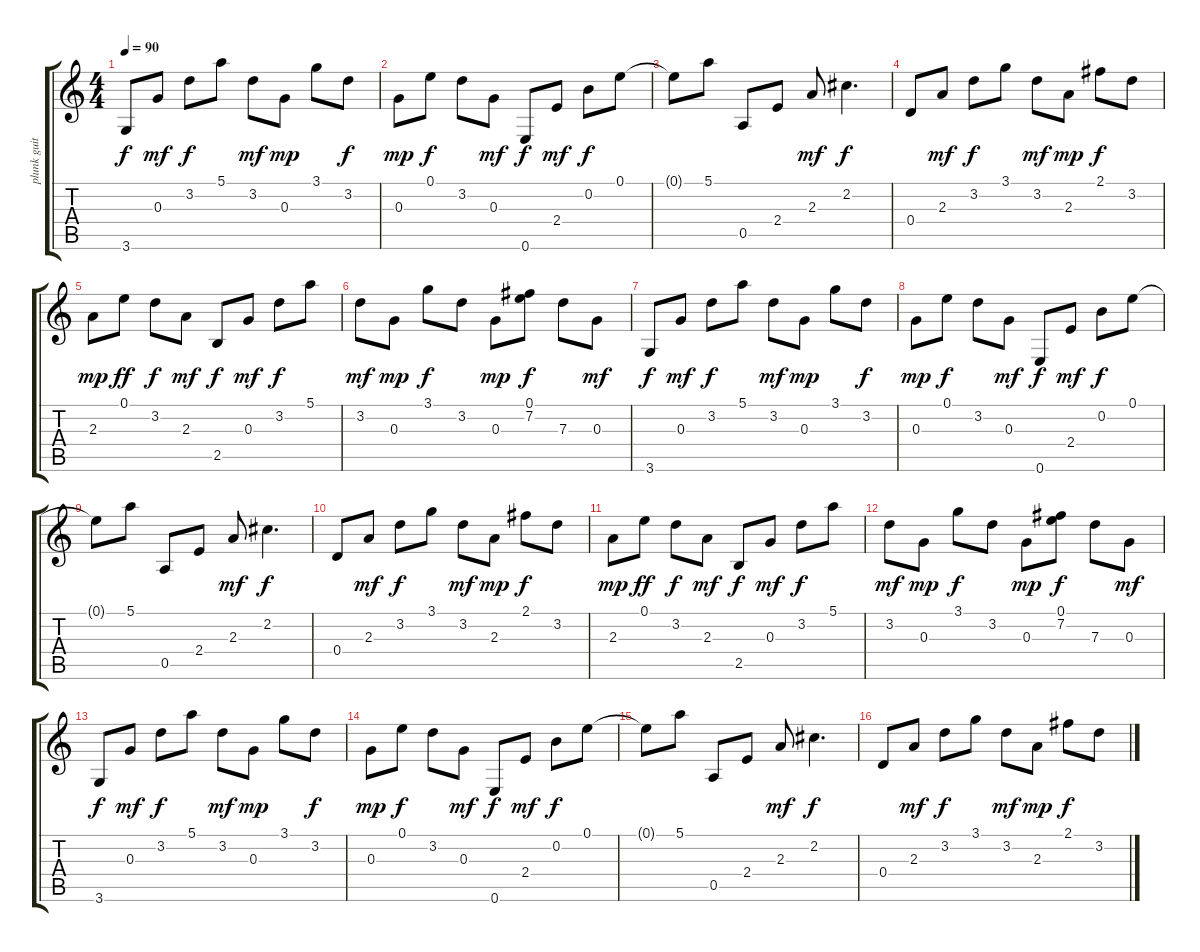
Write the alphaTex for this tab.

\track ("plunk guitar " "plunk guit") {instrument electricguitarclean}
\staff {score tabs}
\tuning (E4 B3 G3 D3 A2 E2) {hide}
\ts (4 4)
\tempo 90
\clef g2
\ks c
3.6.8{dy f} 0.3.8{dy mf} 3.2.8{dy f} 5.1.8 3.2.8{dy mf} 0.3.8{dy mp} 3.1.8 3.2.8{dy f} |
0.3.8{dy mp} 0.1.8{dy f} 3.2.8 0.3.8{dy mf} 0.6.8{dy f} 2.4.8{dy mf} 0.2.8{dy f} 0.1.8 |
0.1{t}.8 5.1.8 0.5.8 2.4.8 2.3.8{dy mf} 2.2.4{d dy f} |
0.4.8 2.3.8{dy mf} 3.2.8{dy f} 3.1.8 3.2.8{dy mf} 2.3.8{dy mp} 2.1.8{dy f} 3.2.8 |
2.3.8{dy mp} 0.1.8{dy ff} 3.2.8{dy f} 2.3.8{dy mf} 2.5.8{dy f} 0.3.8{dy mf} 3.2.8{dy f} 5.1.8 |
3.2.8{dy mf} 0.3.8{dy mp} 3.1.8{dy f} 3.2.8 0.3.8{dy mp} (0.1 7.2).8{dy f} 7.3.8 0.3.8{dy mf} |
3.6.8{dy f} 0.3.8{dy mf} 3.2.8{dy f} 5.1.8 3.2.8{dy mf} 0.3.8{dy mp} 3.1.8 3.2.8{dy f} |
0.3.8{dy mp} 0.1.8{dy f} 3.2.8 0.3.8{dy mf} 0.6.8{dy f} 2.4.8{dy mf} 0.2.8{dy f} 0.1.8 |
0.1{t}.8 5.1.8 0.5.8 2.4.8 2.3.8{dy mf} 2.2.4{d dy f} |
0.4.8 2.3.8{dy mf} 3.2.8{dy f} 3.1.8 3.2.8{dy mf} 2.3.8{dy mp} 2.1.8{dy f} 3.2.8 |
2.3.8{dy mp} 0.1.8{dy ff} 3.2.8{dy f} 2.3.8{dy mf} 2.5.8{dy f} 0.3.8{dy mf} 3.2.8{dy f} 5.1.8 |
3.2.8{dy mf} 0.3.8{dy mp} 3.1.8{dy f} 3.2.8 0.3.8{dy mp} (0.1 7.2).8{dy f} 7.3.8 0.3.8{dy mf} |
3.6.8{dy f} 0.3.8{dy mf} 3.2.8{dy f} 5.1.8 3.2.8{dy mf} 0.3.8{dy mp} 3.1.8 3.2.8{dy f} |
0.3.8{dy mp} 0.1.8{dy f} 3.2.8 0.3.8{dy mf} 0.6.8{dy f} 2.4.8{dy mf} 0.2.8{dy f} 0.1.8 |
0.1{t}.8 5.1.8 0.5.8 2.4.8 2.3.8{dy mf} 2.2.4{d dy f} |
0.4.8 2.3.8{dy mf} 3.2.8{dy f} 3.1.8 3.2.8{dy mf} 2.3.8{dy mp} 2.1.8{dy f} 3.2.8
